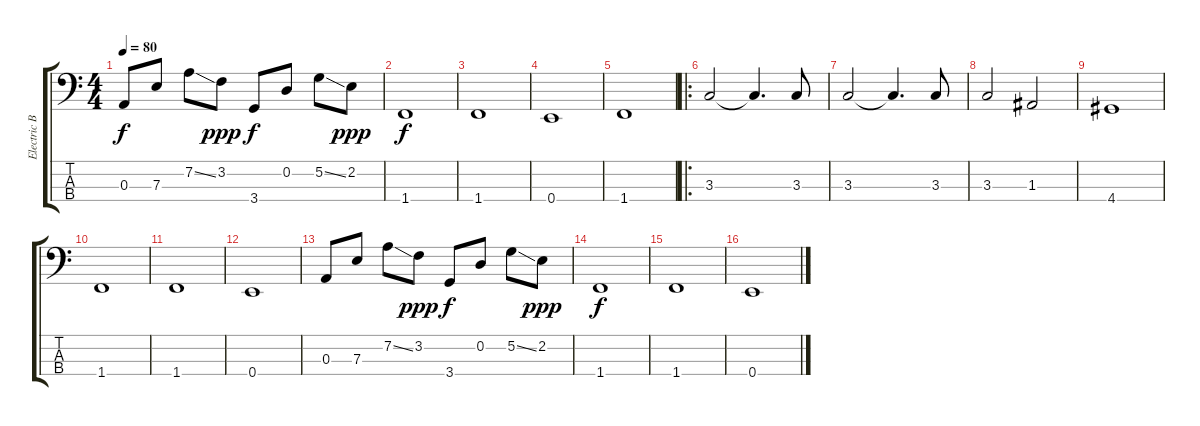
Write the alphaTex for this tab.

\track ("Electric Bass" "Electric B") {instrument electricbasspick}
\staff {score tabs}
\tuning (G2 D2 A1 E1) {hide}
\ts (4 4)
\tempo 80
\clef f4
\ks c
0.3.8{dy f} 7.3.8 7.2{ss}.8 3.2.8{dy ppp} 3.4.8{dy f} 0.2.8 5.2{ss}.8 2.2.8{dy ppp} |
1.4.1{dy f} |
1.4.1 |
0.4.1 |
1.4.1 |
\ro
3.3.2 3.3{t}.4{d} 3.3.8 |
3.3.2 3.3{t}.4{d} 3.3.8 |
3.3.2 1.3.2 |
4.4.1 |
1.4.1 |
1.4.1 |
0.4.1 |
0.3.8 7.3.8 7.2{ss}.8 3.2.8{dy ppp} 3.4.8{dy f} 0.2.8 5.2{ss}.8 2.2.8{dy ppp} |
1.4.1{dy f} |
1.4.1 |
0.4.1
